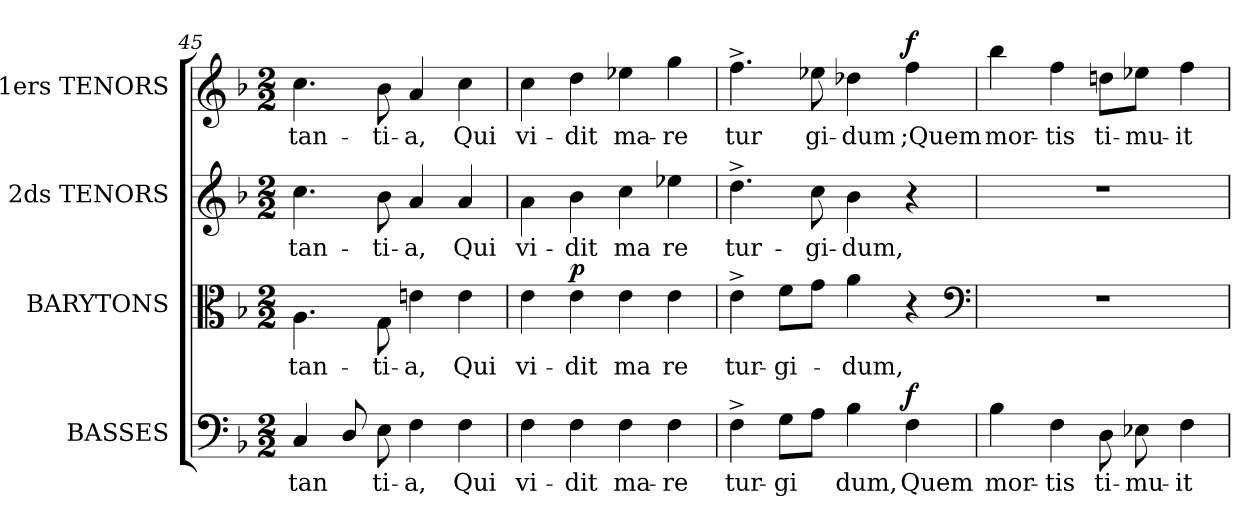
**kern	**text	**dynam	**kern	**text	**dynam	**kern	**text	**kern	**text	**dynam
*part4	*part4	*part4	*part3	*part3	*part3	*part2	*part2	*part1	*part1	*part1
*staff4	*staff4	*staff4	*staff3	*staff3	*staff3	*staff2	*staff2	*staff1	*staff1	*staff1
*I"BASSES	*	*	*I"BARYTONS	*	*	*I"2ds TENORS	*	*I"1ers TENORS	*	*
*I'BAS.	*	*	*I'BAR.	*	*	*	*	*	*	*
*clefF4	*	*	*clefC3	*	*	*clefG2	*	*clefG2	*	*
*k[b-]	*	*	*k[b-]	*	*	*k[b-]	*	*k[b-]	*	*
*M2/2	*	*	*M2/2	*	*	*M2/2	*	*M2/2	*	*
=45	=45	=45	=45	=45	=45	=45	=45	=45	=45	=45
4Ci/	tan	.	4.Ai\	tan-	.	4.cci\	tan-	4.cci\	tan-	.
8Di/	--	.	.	.	.	.	.	.	.	.
8Ei\	ti-	.	8Gi\	ti-	.	8b-i\	ti-	8b-i\	ti-	.
4Fi\	a,	.	4eni\	a,	.	4ai/	a,	4ai/	a,	.
4Fi\	Qui	.	4ei\	Qui	.	4ai/	Qui	4cci\	Qui	.
=46	=46	=46	=46	=46	=46	=46	=46	=46	=46	=46
4Fi\	vi-	.	4ei\	vi-	.	4ai\	vi-	4cci\	vi-	.
!	!	!	!	!	!LO:DY:a	!	!	!	!	!
4Fi\	dit	.	4ei\	dit	p	4b-i\	dit	4ddi\	dit	.
4Fi\	ma-	.	4ei\	ma	.	4cci\	ma	4ee-Xi\	ma-	.
4Fi\	re	.	4ei\	re	.	4ee-Xi\	re	4ggi\	re	.
=47	=47	=47	=47	=47	=47	=47	=47	=47	=47	=47
4F^>i\	tur-	.	4e^>i\	tur-	.	4.dd^>i\	tur-	4.ff^>i\	tur	.
8Gi\L	gi	.	8fi\L	gi-	.	.	.	.	.	.
8Ai\J	--	.	8gi\J	.	.	8cci\	gi-	8ee-Xi\	gi-	.
4B-i\	dum,	.	4ai\	dum,	.	4b-i\	dum,	4dd-Xi\	dum	.
!	!	!LO:DY:a	!	!	!	!	!	!	!	!LO:DY:a
4Fi\	Quem	f	4r	.	.	4r	.	4ffi\	;Quem	f
*	*	*	*clefF4	*	*	*	*	*	*	*
!!LO:LB:g=z
=48	=48	=48	=48	=48	=48	=48	=48	=48	=48	=48
4B-i\	mor-	.	1r	.	.	1r	.	4bb-i\	mor-	.
4Fi\	tis	.	.	.	.	.	.	4ffi\	tis	.
8Di\	ti-	.	.	.	.	.	.	8ddni\L	ti-	.
8E-Xi\	mu-	.	.	.	.	.	.	8ee-Xi\J	mu-	.
4Fi\	it	.	.	.	.	.	.	4ffi\	it	.
=	=	=	=	=	=	=	=	=	=	=
*-	*-	*-	*-	*-	*-	*-	*-	*-	*-	*-
